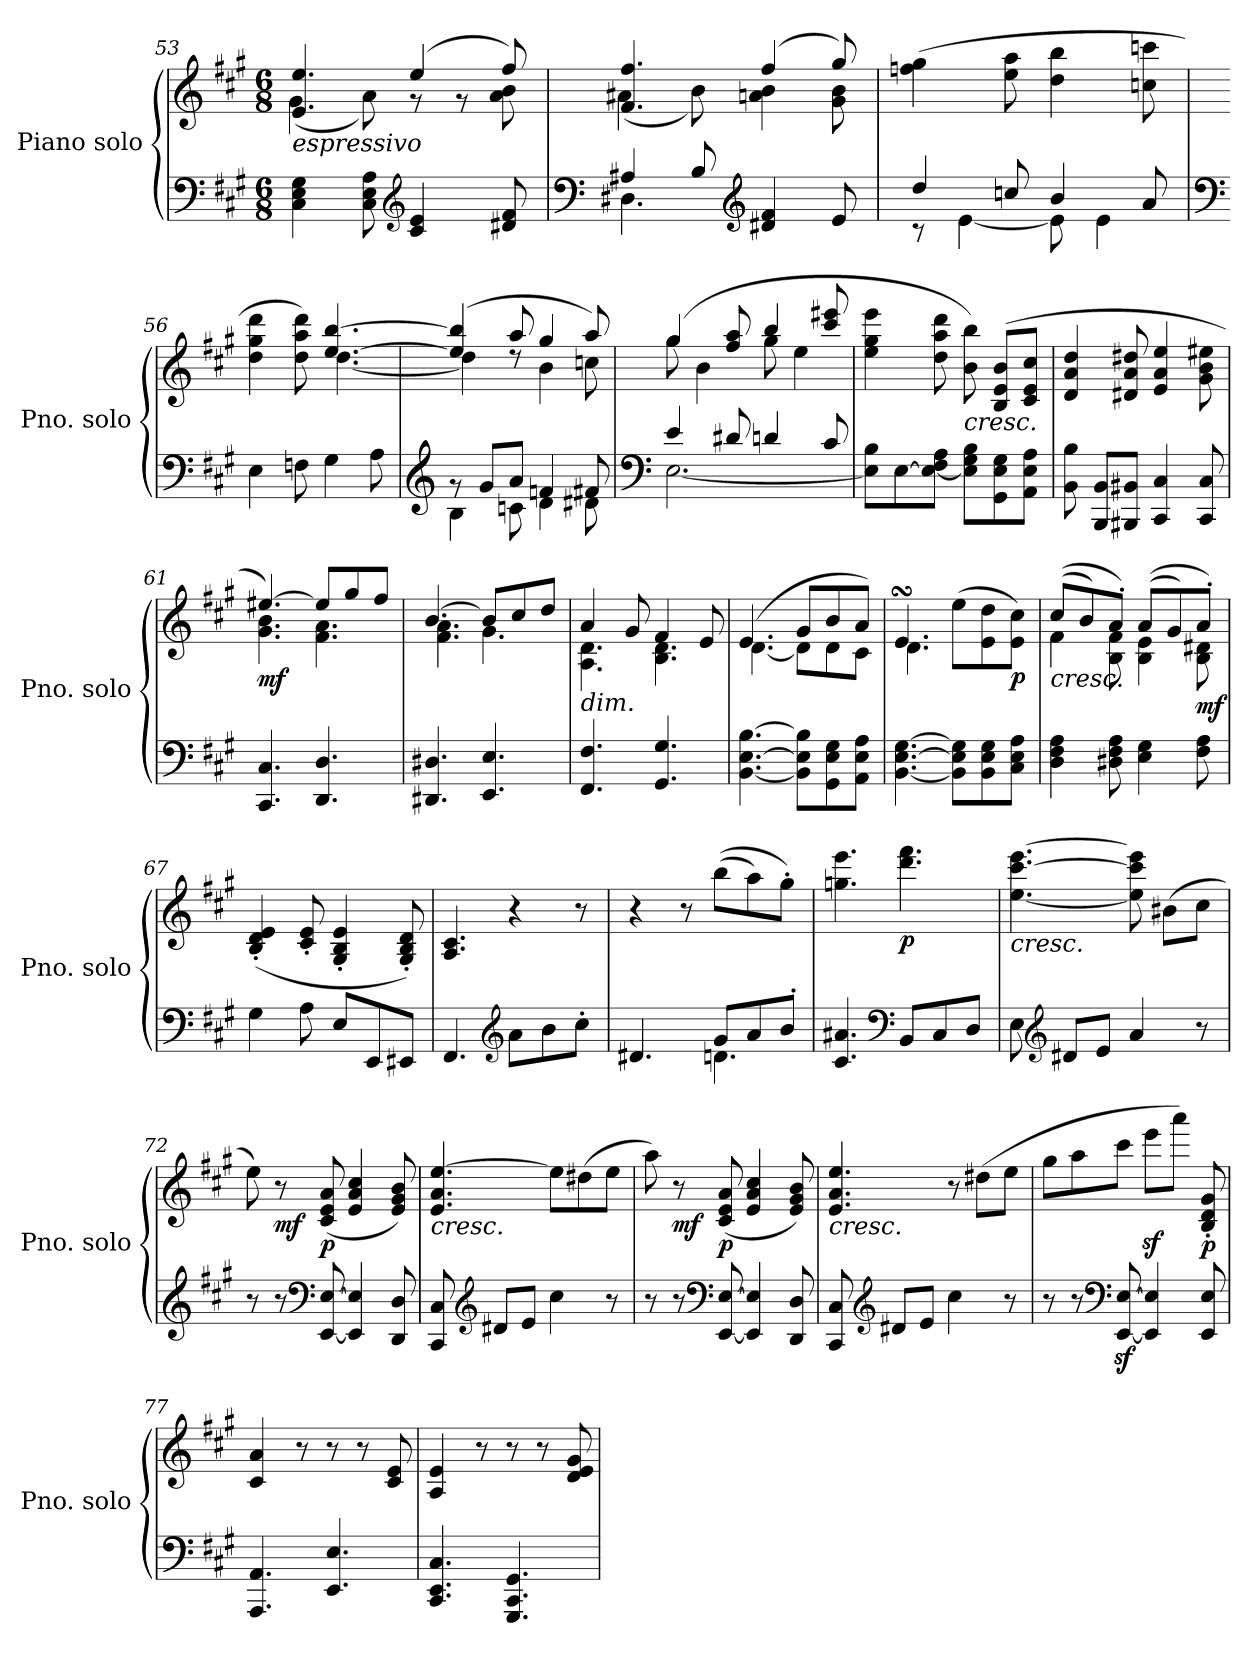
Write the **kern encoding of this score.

**kern	**kern	**dynam
*part1	*part1	*part1
*staff2	*staff1	*staff1/2
*I"Piano solo	*	*
*I'Pno. solo	*	*
*clefF4	*clefG2	*
*k[f#c#g#]	*k[f#c#g#]	*
*M6/8	*M6/8	*
=53	=53	=53
*	*^	*
!	!LO:TX:b:i:t=espressivo	!	!
4C#\ 4E\ 4G#\	4.e/ 4.ee/	(<4g#\	.
8C#\ 8E\ 8A\	.	8a\)	.
*clefG2	*	*	*
4c#/ 4e/	(>4ee/	8r	.
.	.	8r	.
8d#X/ 8f#/	8ff#/)	8a\ 8b\	.
=54	=54	=54	=54
*clefF4	*	*	*
*^	*	*	*
4A#X/	4.D#X\	4.f#/ 4.ff#/	(<4a#X\	.
8B/	.	.	8b\)	.
*clefG2	*	*	*	*
4d#X/ 4f#/	4.ryy	(>4ff#/	4an\ 4b\	.
8e/	.	8gg#/)	8g#\ 8b\	.
*	*	*v	*v	*
!!LO:LB:g=z
=55	=55	=55	=55
4dd/	8r	(>4ffn\ 4gg#\	.
.	[4e\	.	.
8ccn/	.	8ee\ 8aa\	.
4b/	8e\]	4dd\ 4bb\	.
.	4e\	.	.
8a/	.	8ccn\ 8cccn\	.
*v	*v	*	*
=56	=56	=56
*clefF4	*	*
*	*^	*
4E\	4dd\ 4gg#\ 4ddd\	4.ryy	.
8Fn\	8dd\ 8aa\ 8ddd\)	.	.
4G#\	[4.ee/ [4.bb/	[4.dd\	.
8A\	.	.	.
=57	=57	=57	=57
*clefG2	*	*	*
*^	*	*	*
8rg	4B\	(>4ee/] 4bb/]	4dd\]	.
8g#/L	.	.	.	.
8a/J	8cn\	8aa/	8rdd	.
4fn/	4d\	4gg#/	4b\	.
8f#X/	8d#X\	8aa/)	8ccn\	.
=58	=58	=58	=58	=58
*clefF4	*	*	*	*
4e/	[2.E\	(>4gg#/	8gg#\	.
.	.	.	4b\	.
8d#X/	.	8ff#/ 8aa/	.	.
4dn/	.	4bb/	8gg#\	.
.	.	.	4ee\	.
8c#/	.	8ccc#/ 8eee#X/	.	.
*v	*v	*	*	*
*	*v	*v	*
!!LO:LB:g=z
=59	=59	=59
8E\] 8B\L	4ee\ 4gg#\ 4eee\	.
[8E\	.	.
8E\_ 8F#\ 8A\J	8dd\ 8aa\ 8ddd\	.
!	!LO:TX:b:i:t=cresc.	!
8E\] 8G#\ 8B\L	8b\ 8bb\)	.
8GG#\ 8E\ 8G#\	(>8B/ 8e/ 8b/L	.
8AA\ 8E\ 8A\J	8c#/ 8e/ 8cc#/J	.
=60	=60	=60
8BB\ 8B\	4d/ 4a/ 4dd/	.
8BBB/ 8BB/L	.	.
8BBB#X/ 8BB#X/J	8d#X/ 8a/ 8dd#X/	.
4CC#/ 4C#/	4e/ 4a/ 4ee/	.
8CC#/ 8C#/	8g#\ 8b\ 8ee#X\	.
=61	=61	=61
*	*^	*
!	!	!	!LO:DY:b
4.CC#/ 4.C#/	[4.ee#X/)	4.g#\ 4.b\	mf
4.DD/ 4.D/	8ee#/L]	4.f#\ 4.a\	.
.	8gg#/	.	.
.	8ff#/J	.	.
=62	=62	=62	=62
4.DD#X/ 4.D#X/	[4.b/	4.f#\ 4.a\	.
4.EE/ 4.E/	8b/L]	4.g#\	.
.	8cc#/	.	.
.	8dd/J	.	.
=63	=63	=63	=63
!	!LO:TX:b:i:t=dim.	!	!
4.FF#/ 4.F#/	4a/	4.A\ 4.d\	.
.	8g#/	.	.
4.GG#/ 4.G#/	4f#/	4.B\ 4.d\	.
.	8e/	.	.
!!LO:LB:g=z	!!
=64	=64	=64	=64
[4.BB\ [4.E\ [4.B\	(>4.e/	[4.d\	.
8BB\] 8E\] 8B\]L	8g#/L	8d\L]	.
8GG#\ 8E\ 8G#\	8b/	8d\	.
8AA\ 8E\ 8A\J	8a/J)	8c#\J	.
=65	=65	=65	=65
[4.BB\ [4.E\ [4.G#\	4.esSSS/	4.d\	.
8BB\] 8E\] 8G#\]L	(>8ee\L	4.ryy	.
8BB\ 8E\ 8G#\	8e\ 8dd\	.	.
!	!	!	!LO:DY:b
8C#\ 8E\ 8A\J	8e\ 8cc#\J)	.	p
=66	=66	=66	=66
!	!LO:TX:b:i:t=cresc.	!	!
4D\ 4F#\ 4A\	(>(>8cc#/L	4f#\	.
.	8b/)	.	.
8D#X\ 8F#\ 8A\	8a'/J)	8B\ 8f#\	.
4E\ 4G#\	(>(>8a/L	4B\ 4e\	.
.	8g#/)	.	.
!	!	!	!LO:DY:b
8F#\ 8A\	8a'/J)	8B\ 8d#X\	mf
=67	=67	=67	=67
!	!LO:TX:b:i:t=dim.	!	!
*	*v	*v	*
4G#\	(<4B/' 4d/' 4e/'	.
8A\	8c#/' 8e/'	.
8E/L	4G#/' 4B/' 4e/'	.
8EE/	.	.
8EE#X/J	8G#/' 8B/' 8d/')	.
=68	=68	=68
4.FF#/	4.A/ 4.c#/	.
*clefG2	*	*
8a\L	4r	.
8b\	.	.
8cc#'\J	8r	.
!!LO:LB:g=z
=69	=69	=69
*^	*	*
4.d#X/	4.ryy	4r	.
.	.	8r	.
8g#/L	4.dn\	(>(>8bb\L	.
8a/	.	8aa\)	.
8b'/J	.	8gg#'\J)	.
*v	*v	*	*
=70	=70	=70
4.c#/ 4.a#X/	4.ggn\ 4.eee\	.
*clefF4	*	*
!	!	!LO:DY:b
8BB/L	4.ddd\ 4.fff#\	p
8C#/	.	.
8D/J	.	.
=71	=71	=71
!	!LO:TX:b:i:t=cresc.	!
8E\	[4.ee\ [4.ccc#\ [4.eee\	.
*clefG2	*	*
8d#X/L	.	.
8e/J	.	.
4a/	8ee\] 8ccc#\] 8eee\]	.
.	(>8b#X\L	.
8r	8cc#\J	.
=72	=72	=72
8r	8ee\)	.
!	!	!LO:DY:b
8r	8r	mf
*clefF4	*	*
!	!	!LO:DY:b
[8EE/ [8E/	(<8c#/ 8e/ 8a/	p
4EE/] 4E/]	4e/ 4a/ 4cc#/	.
8DD/ 8D/	8e/ 8g#/ 8b/)	.
!!LO:LB:g=z
=73	=73	=73
!	!LO:TX:b:i:t=cresc.	!
8CC#/ 8C#/	4.e/ 4.a/ [4.ee/	.
*clefG2	*	*
8d#X/L	.	.
8e/J	.	.
4cc#\	8ee\L]	.
.	(>8dd#X\	.
8r	8ee\J	.
=74	=74	=74
8r	8aa\)	.
!	!	!LO:DY:b
8r	8r	mf
*clefF4	*	*
!	!	!LO:DY:b
[8EE/ [8E/	(<8c#/ 8e/ 8a/	p
4EE/] 4E/]	4e/ 4a/ 4cc#/	.
8DD/ 8D/	8e/ 8g#/ 8b/)	.
=75	=75	=75
!	!LO:TX:b:i:t=cresc.	!
8CC#/ 8C#/	4.e/ 4.a/ 4.ee/	.
*clefG2	*	*
8d#X/L	.	.
8e/J	.	.
4cc#\	8r	.
.	(>8dd#X\L	.
8r	8ee\J	.
=76	=76	=76
8r	8gg#\L	.
8r	8aa\	.
*clefF4	*	*
[8EE/z< [8E/z<	8ccc#\J	.
4EE/] 4E/]	8eeez<\L	.
.	8aaa\J)	.
!	!	!LO:DY:b
8EE/ 8E/	8B/' 8d/' 8g#/'	p
!!LO:PB:g=z
=77	=77	=77
4.AAA/ 4.AA/	4c#/ 4a/	.
.	8r	.
4.EE/ 4.E/	8r	.
.	8r	.
.	8c#/ 8e/	.
=78	=78	=78
4.CC#/ 4.EE/ 4.C#/	4A/ 4e/	.
.	8r	.
4.GGG#/ 4.CC#/ 4.GG#/	8r	.
.	8r	.
.	8d/ 8e/ 8g#/	.
=	=	=
*-	*-	*-
